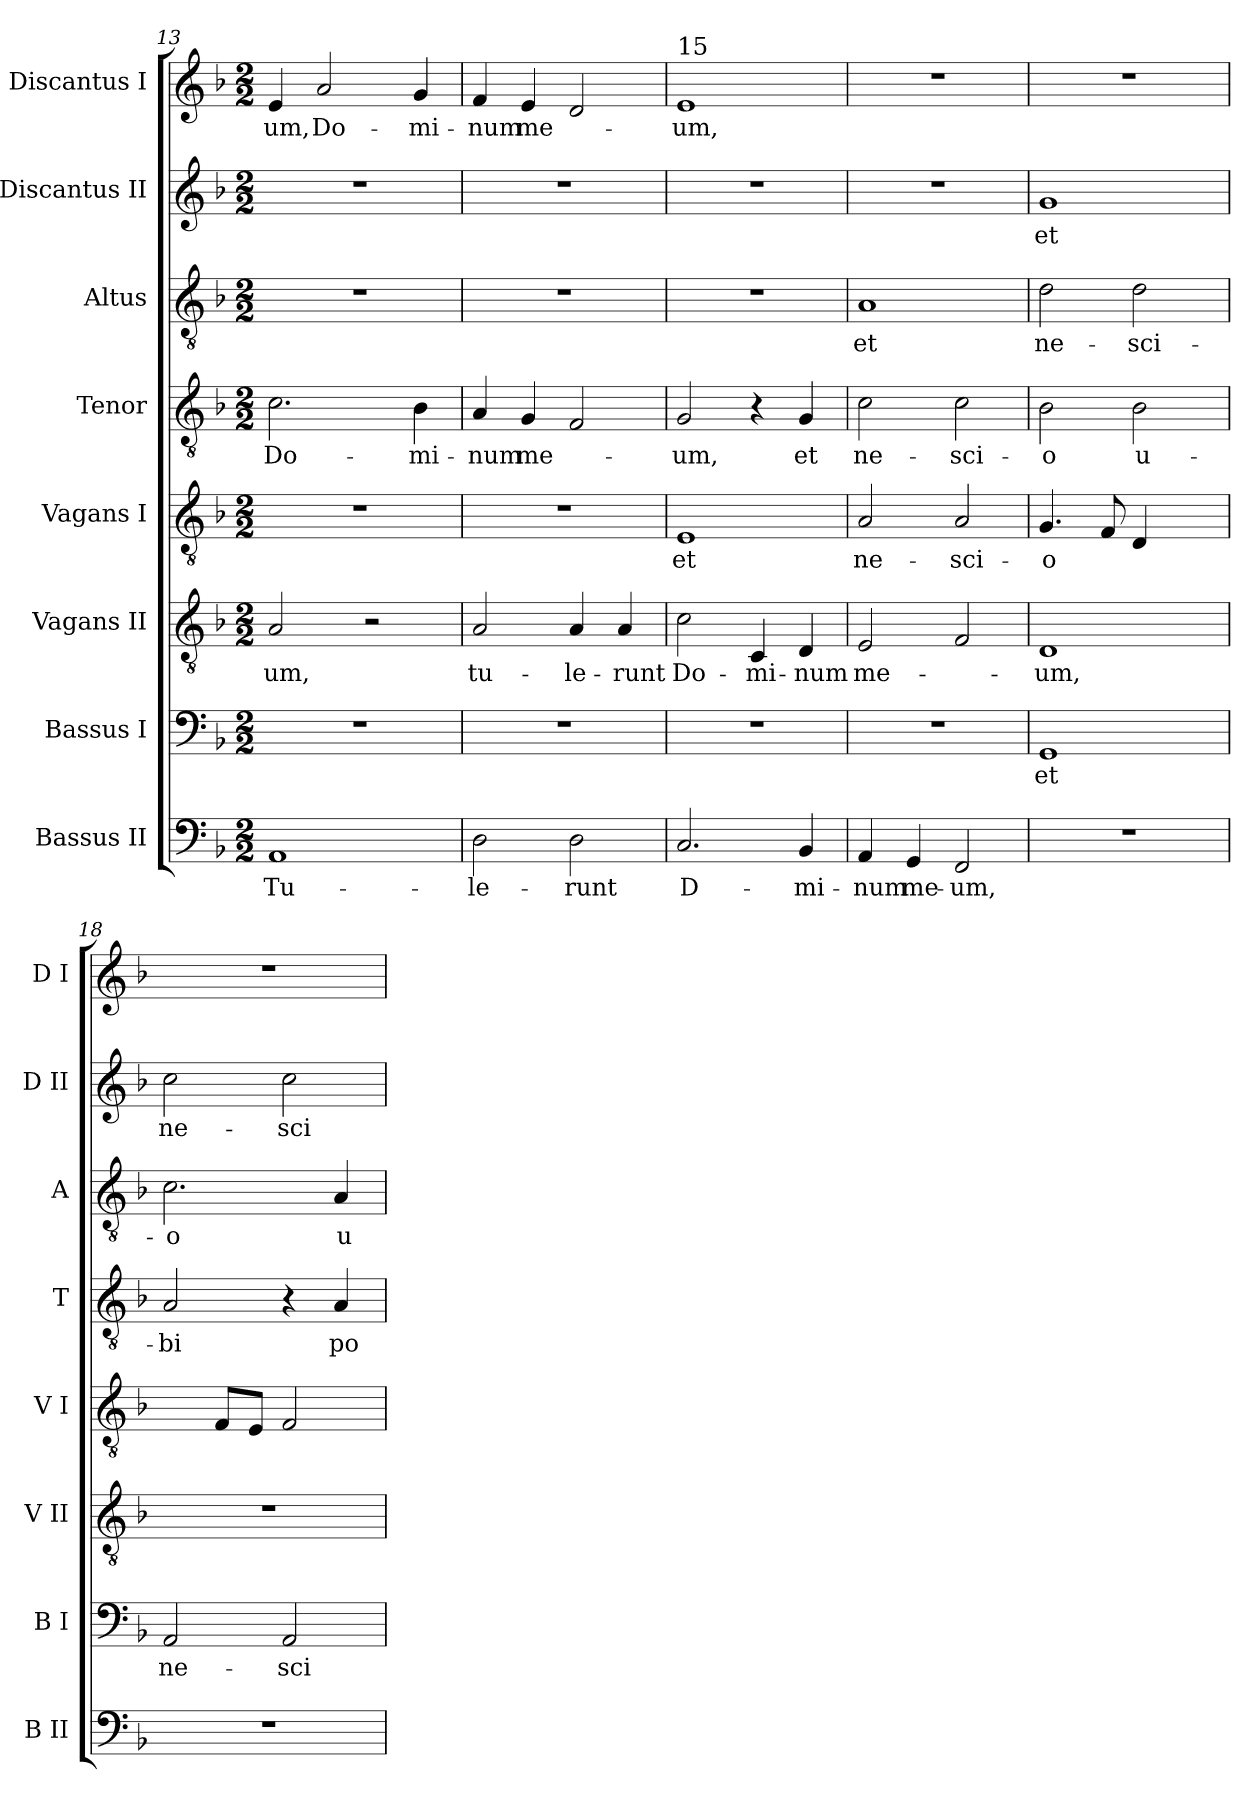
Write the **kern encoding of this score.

**kern	**text	**kern	**text	**kern	**text	**kern	**text	**kern	**text	**kern	**text	**kern	**text	**kern	**text
*part8	*part8	*part7	*part7	*part6	*part6	*part5	*part5	*part4	*part4	*part3	*part3	*part2	*part2	*part1	*part1
*staff8	*staff8	*staff7	*staff7	*staff6	*staff6	*staff5	*staff5	*staff4	*staff4	*staff3	*staff3	*staff2	*staff2	*staff1	*staff1
*I"Bassus II	*	*I"Bassus I	*	*I"Vagans II	*	*I"Vagans I	*	*I"Tenor	*	*I"Altus	*	*I"Discantus II	*	*I"Discantus I	*
*I'B II	*	*I'B I	*	*I'V II	*	*I'V I	*	*I'T	*	*I'A	*	*I'D II	*	*I'D I	*
*clefF4	*	*clefF4	*	*clefGv2	*	*clefGv2	*	*clefGv2	*	*clefGv2	*	*clefG2	*	*clefG2	*
*k[b-]	*	*k[b-]	*	*k[b-]	*	*k[b-]	*	*k[b-]	*	*k[b-]	*	*k[b-]	*	*k[b-]	*
*F:	*	*F:	*	*F:	*	*F:	*	*F:	*	*F:	*	*F:	*	*F:	*
*M2/2	*	*M2/2	*	*M2/2	*	*M2/2	*	*M2/2	*	*M2/2	*	*M2/2	*	*M2/2	*
=13	=13	=13	=13	=13	=13	=13	=13	=13	=13	=13	=13	=13	=13	=13	=13
1AA	Tu-	1r	.	2A/	-um,	1r	.	2.c\	Do-	1r	.	1r	.	4e/	-um,
.	.	.	.	.	.	.	.	.	.	.	.	.	.	2a/	Do-
.	.	.	.	2r	.	.	.	.	.	.	.	.	.	.	.
.	.	.	.	.	.	.	.	4B-\	-mi-	.	.	.	.	4g/	-mi-
=14	=14	=14	=14	=14	=14	=14	=14	=14	=14	=14	=14	=14	=14	=14	=14
2D\	-le-	1r	.	2A/	tu-	1r	.	4A/	-num	1r	.	1r	.	4f/	-num
.	.	.	.	.	.	.	.	4G/	me-	.	.	.	.	4e/	me-
2D\	-runt	.	.	4A/	-le-	.	.	2F/	.	.	.	.	.	2d/	.
.	.	.	.	4A/	-runt	.	.	.	.	.	.	.	.	.	.
=15	=15	=15	=15	=15	=15	=15	=15	=15	=15	=15	=15	=15	=15	=15	=15
!	!	!	!	!	!	!	!	!	!	!	!	!	!	!LO:TX:a:t=15	!
2.C/	D-	1r	.	2c\	Do-	1E	et	2G/	-um,	1r	.	1r	.	1e	-um,
.	.	.	.	4C/	-mi-	.	.	4r	.	.	.	.	.	.	.
4BB-/	-mi-	.	.	4D/	-num	.	.	4G/	et	.	.	.	.	.	.
!!LO:PB:g=z
=16	=16	=16	=16	=16	=16	=16	=16	=16	=16	=16	=16	=16	=16	=16	=16
4AA/	-num	1r	.	2E/	me-	2A/	ne-	2c\	ne-	1A	et	1r	.	1r	.
4GG/	me-	.	.	.	.	.	.	.	.	.	.	.	.	.	.
2FF/	-um,	.	.	2F/	.	2A/	-sci-	2c\	-sci-	.	.	.	.	.	.
=17	=17	=17	=17	=17	=17	=17	=17	=17	=17	=17	=17	=17	=17	=17	=17
1r	.	1GG	et	1D	-um,	4.G/	-o	2B-\	-o	2d\	ne-	1g	et	1r	.
.	.	.	.	.	.	8F/	.	.	.	.	.	.	.	.	.
.	.	.	.	.	.	4D/	.	2B-\	u-	2d\	-sci-	.	.	.	.
.	.	.	.	.	.	[4G/yy	u	.	.	.	.	.	.	.	.
=18	=18	=18	=18	=18	=18	=18	=18	=18	=18	=18	=18	=18	=18	=18	=18
1r	.	2AA/	ne-	1r	.	4G/yy]	.	2A/	-bi	2.c\	-o	2cc\	ne-	1r	.
.	.	.	.	.	.	8F/L	.	.	.	.	.	.	.	.	.
.	.	.	.	.	.	8E/J	.	.	.	.	.	.	.	.	.
.	.	2AA/	-sci-	.	.	2F/	.	4r	.	.	.	2cc\	-sci-	.	.
.	.	.	.	.	.	.	.	4A/	po-	4A/	u-	.	.	.	.
=	=	=	=	=	=	=	=	=	=	=	=	=	=	=	=
*-	*-	*-	*-	*-	*-	*-	*-	*-	*-	*-	*-	*-	*-	*-	*-
